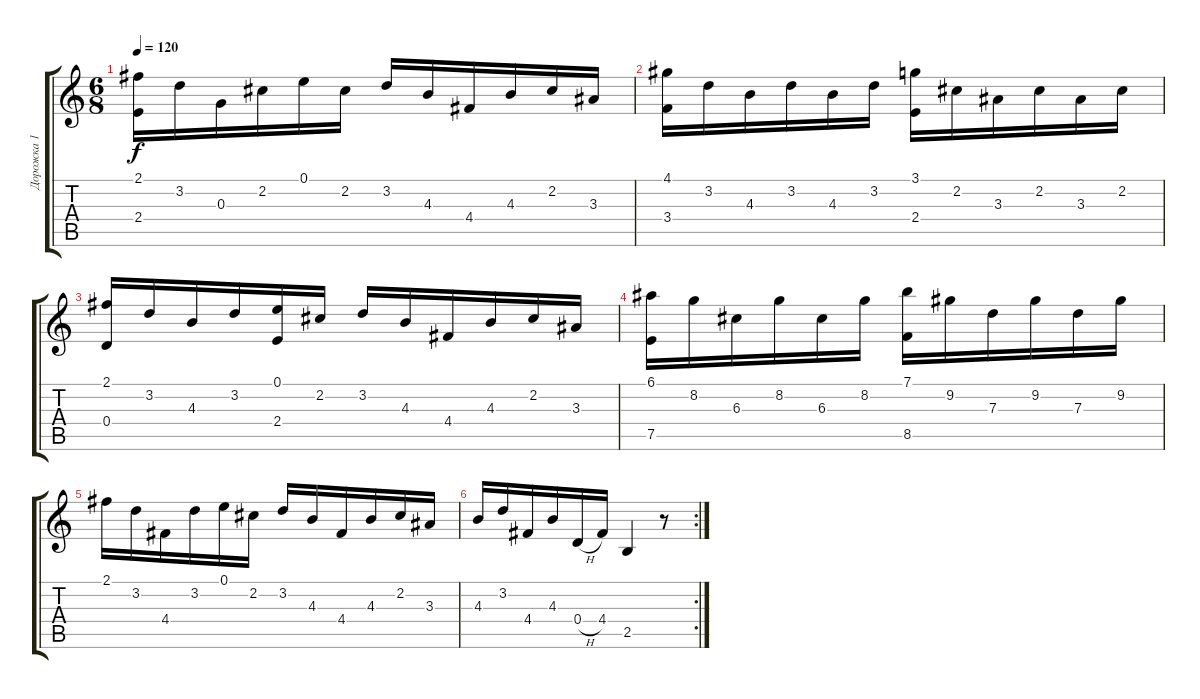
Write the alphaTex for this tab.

\track ("Дорожка 1" "Дорожка 1") {instrument acousticguitarnylon}
\staff {score tabs}
\tuning (E4 B3 G3 D3 A2 E2) {hide}
\ts (6 8)
\tempo 120
\clef g2
\ks c
(2.1 2.4).16{dy f} 3.2.16 0.3.16 2.2.16 0.1.16 2.2.16 3.2.16 4.3.16 4.4.16 4.3.16 2.2.16 3.3.16 |
(4.1 3.4).16 3.2.16 4.3.16 3.2.16 4.3.16 3.2.16 (3.1 2.4).16 2.2.16 3.3.16 2.2.16 3.3.16 2.2.16 |
(2.1 0.4).16 3.2.16 4.3.16 3.2.16 (0.1 2.4).16 2.2.16 3.2.16 4.3.16 4.4.16 4.3.16 2.2.16 3.3.16 |
(6.1 7.5).16 8.2.16 6.3.16 8.2.16 6.3.16 8.2.16 (7.1 8.5).16 9.2.16 7.3.16 9.2.16 7.3.16 9.2.16 |
2.1.16 3.2.16 4.4.16 3.2.16 0.1.16 2.2.16 3.2.16 4.3.16 4.4.16 4.3.16 2.2.16 3.3.16 |
\rc 2
4.3.16 3.2.16 4.4.16 4.3.16 0.4{h}.16 4.4.16 2.5.4 r.8
